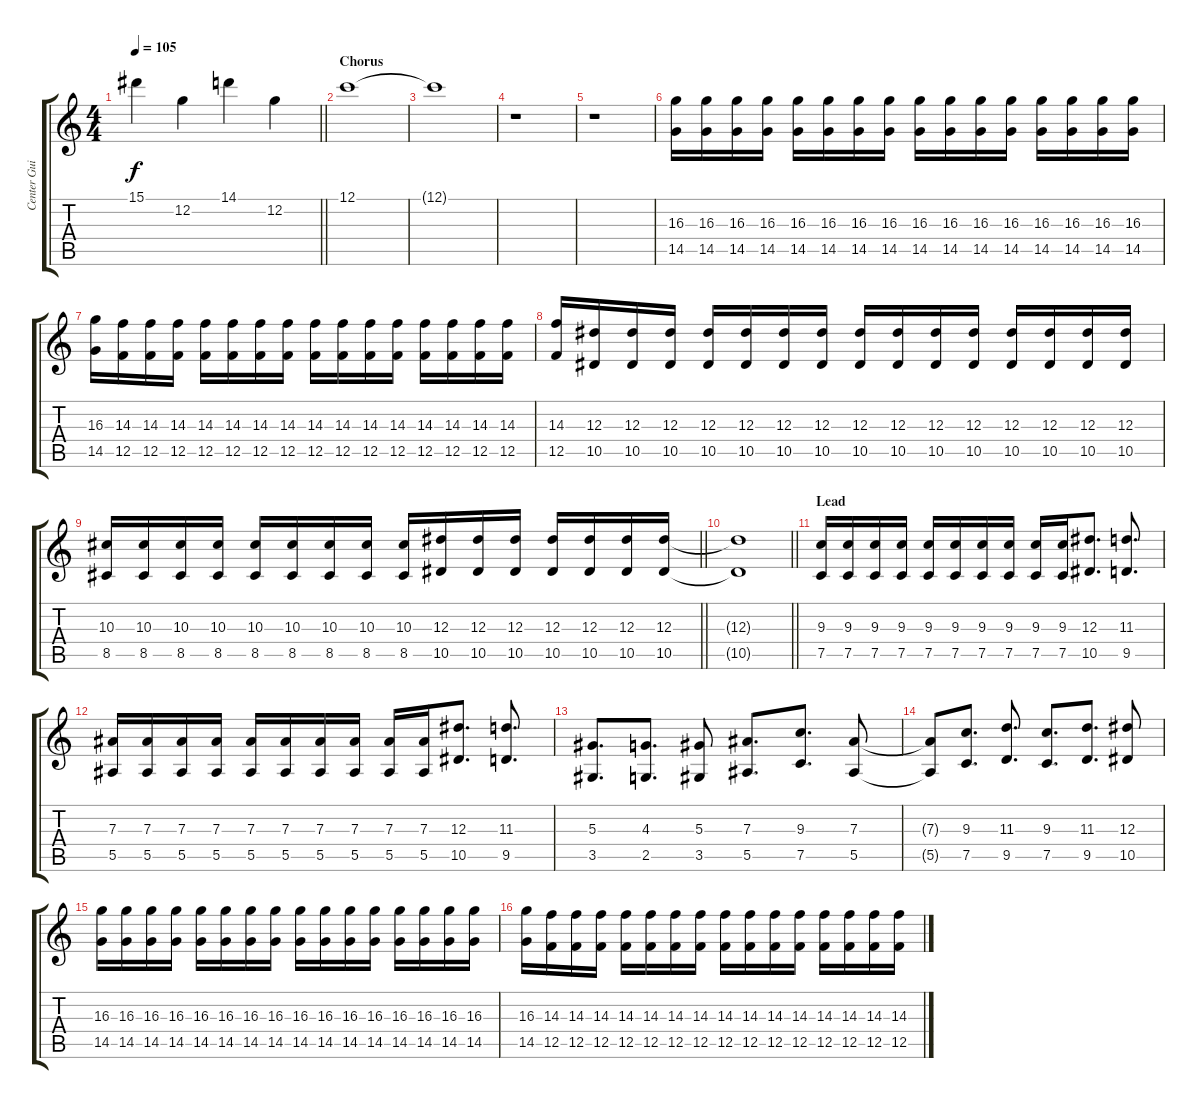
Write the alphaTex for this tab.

\track ("Center Guitar" "Center Gui") {instrument distortionguitar}
\staff {score tabs}
\tuning (C4 G3 Eb3 Bb2 F2 C2) {hide}
\ts (4 4)
\tempo 105
\clef g2
\barLineRight lightlight
\ks c
15.1.4{dy f} 12.2.4 14.1.4 12.2.4 |
\section ("" "Chorus")
12.1.1{volume 0} |
12.1{t}.1 |
r.1 |
r.1 |
(16.3 14.5).16{volume 16} (16.3 14.5).16 (16.3 14.5).16 (16.3 14.5).16 (16.3 14.5).16 (16.3 14.5).16 (16.3 14.5).16 (16.3 14.5).16 (16.3 14.5).16 (16.3 14.5).16 (16.3 14.5).16 (16.3 14.5).16 (16.3 14.5).16 (16.3 14.5).16 (16.3 14.5).16 (16.3 14.5).16 |
(16.3 14.5).16 (14.3 12.5).16 (14.3 12.5).16 (14.3 12.5).16 (14.3 12.5).16 (14.3 12.5).16 (14.3 12.5).16 (14.3 12.5).16 (14.3 12.5).16 (14.3 12.5).16 (14.3 12.5).16 (14.3 12.5).16 (14.3 12.5).16 (14.3 12.5).16 (14.3 12.5).16 (14.3 12.5).16 |
(14.3 12.5).16 (12.3 10.5).16 (12.3 10.5).16 (12.3 10.5).16 (12.3 10.5).16 (12.3 10.5).16 (12.3 10.5).16 (12.3 10.5).16 (12.3 10.5).16 (12.3 10.5).16 (12.3 10.5).16 (12.3 10.5).16 (12.3 10.5).16 (12.3 10.5).16 (12.3 10.5).16 (12.3 10.5).16 |
\barLineRight lightlight
(10.3 8.5).16 (10.3 8.5).16 (10.3 8.5).16 (10.3 8.5).16 (10.3 8.5).16 (10.3 8.5).16 (10.3 8.5).16 (10.3 8.5).16 (10.3 8.5).16 (12.3 10.5).16 (12.3 10.5).16 (12.3 10.5).16 (12.3 10.5).16 (12.3 10.5).16 (12.3 10.5).16 (12.3 10.5).16 |
\barLineRight lightlight
(12.3{t} 10.5{t}).1 |
\section ("" "Lead")
(9.3 7.5).16 (9.3 7.5).16 (9.3 7.5).16 (9.3 7.5).16 (9.3 7.5).16 (9.3 7.5).16 (9.3 7.5).16 (9.3 7.5).16 (9.3 7.5).16 (9.3 7.5).16 (12.3 10.5).8{d} (11.3 9.5).8{d} |
(7.3 5.5).16 (7.3 5.5).16 (7.3 5.5).16 (7.3 5.5).16 (7.3 5.5).16 (7.3 5.5).16 (7.3 5.5).16 (7.3 5.5).16 (7.3 5.5).16 (7.3 5.5).16 (12.3 10.5).8{d} (11.3 9.5).8{d} |
(5.3 3.5).8{d} (4.3 2.5).8{d} (5.3 3.5).8 (7.3 5.5).8{d} (9.3 7.5).8{d} (7.3 5.5).8 |
(7.3{t} 5.5{t}).8 (9.3 7.5).8{d} (11.3 9.5).8{d} (9.3 7.5).8{d} (11.3 9.5).8{d} (12.3 10.5).8 |
(16.3 14.5).16 (16.3 14.5).16 (16.3 14.5).16 (16.3 14.5).16 (16.3 14.5).16 (16.3 14.5).16 (16.3 14.5).16 (16.3 14.5).16 (16.3 14.5).16 (16.3 14.5).16 (16.3 14.5).16 (16.3 14.5).16 (16.3 14.5).16 (16.3 14.5).16 (16.3 14.5).16 (16.3 14.5).16 |
(16.3 14.5).16 (14.3 12.5).16 (14.3 12.5).16 (14.3 12.5).16 (14.3 12.5).16 (14.3 12.5).16 (14.3 12.5).16 (14.3 12.5).16 (14.3 12.5).16 (14.3 12.5).16 (14.3 12.5).16 (14.3 12.5).16 (14.3 12.5).16 (14.3 12.5).16 (14.3 12.5).16 (14.3 12.5).16
